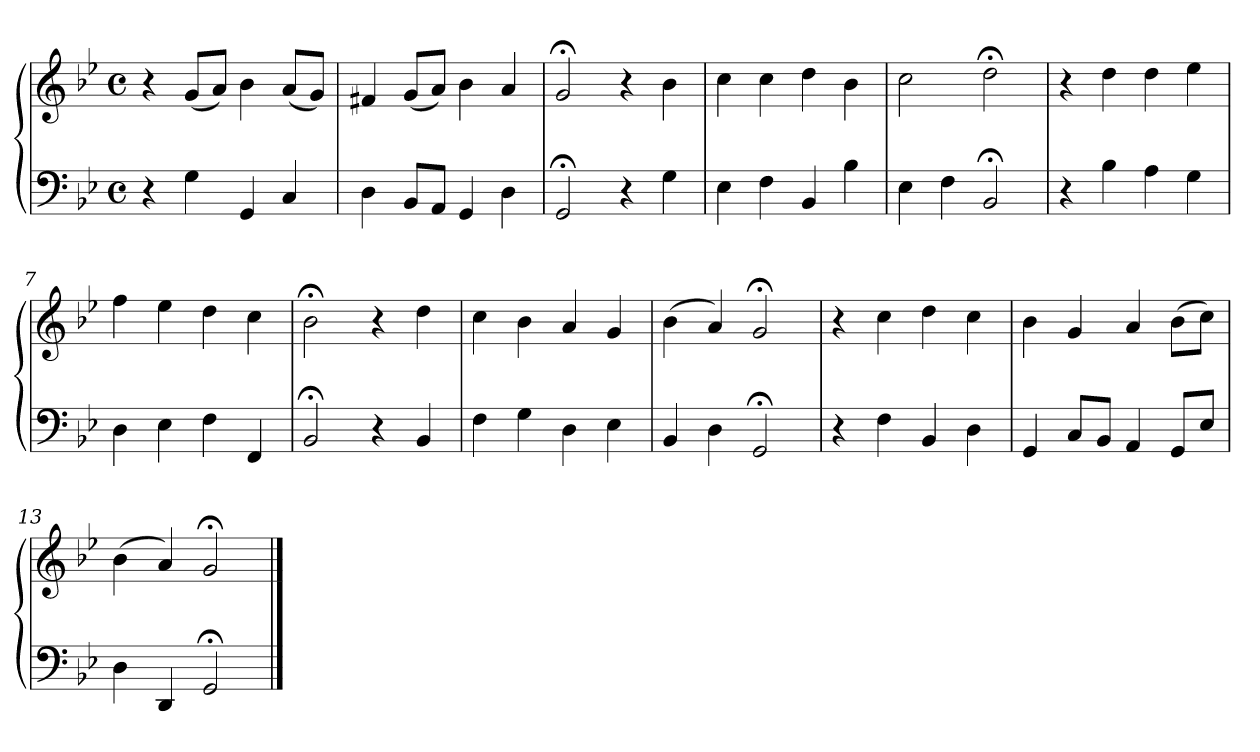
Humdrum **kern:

**kern	**kern
*part1	*part1
*staff2	*staff1
*clefF4	*clefG2
*k[b-e-]	*k[b-e-]
*M4/4	*M4/4
*met(c)	*met(c)
=1	=1
4r	4r
4G	(8gL
.	8aJ)
4GG	4b-
4C	(8aL
.	8gJ)
=2	=2
4D	4f#X
8BB-L	(8gL
8AAJ	8aJ)
4GG	4b-
4D	4a
=3	=3
2GG;<	2g;<
4r	4r
4G	4b-
=4	=4
4E-	4cc
4F	4cc
4BB-	4dd
4B-	4b-
=5	=5
4E-	2cc
4F	.
2BB-;<	2dd;<
=6	=6
4r	4r
4B-	4dd
4A	4dd
4G	4ee-
=7	=7
4D	4ff
4E-	4ee-
4F	4dd
4FF	4cc
!!LO:LB:g=z
=8	=8
2BB-;<	2b-;<
4r	4r
4BB-	4dd
=9	=9
4F	4cc
4G	4b-
4D	4a
4E-	4g
=10	=10
4BB-	(4b-
4D	4a)
2GG;<	2g;<
=11	=11
4r	4r
4F	4cc
4BB-	4dd
4D	4cc
=12	=12
4GG	4b-
8CL	4g
8BB-J	.
4AA	4a
8GGL	(8b-L
8E-J	8ccJ)
=13	=13
4D	(4b-
4DD	4a)
2GG;<	2g;<
==	==
*-	*-
